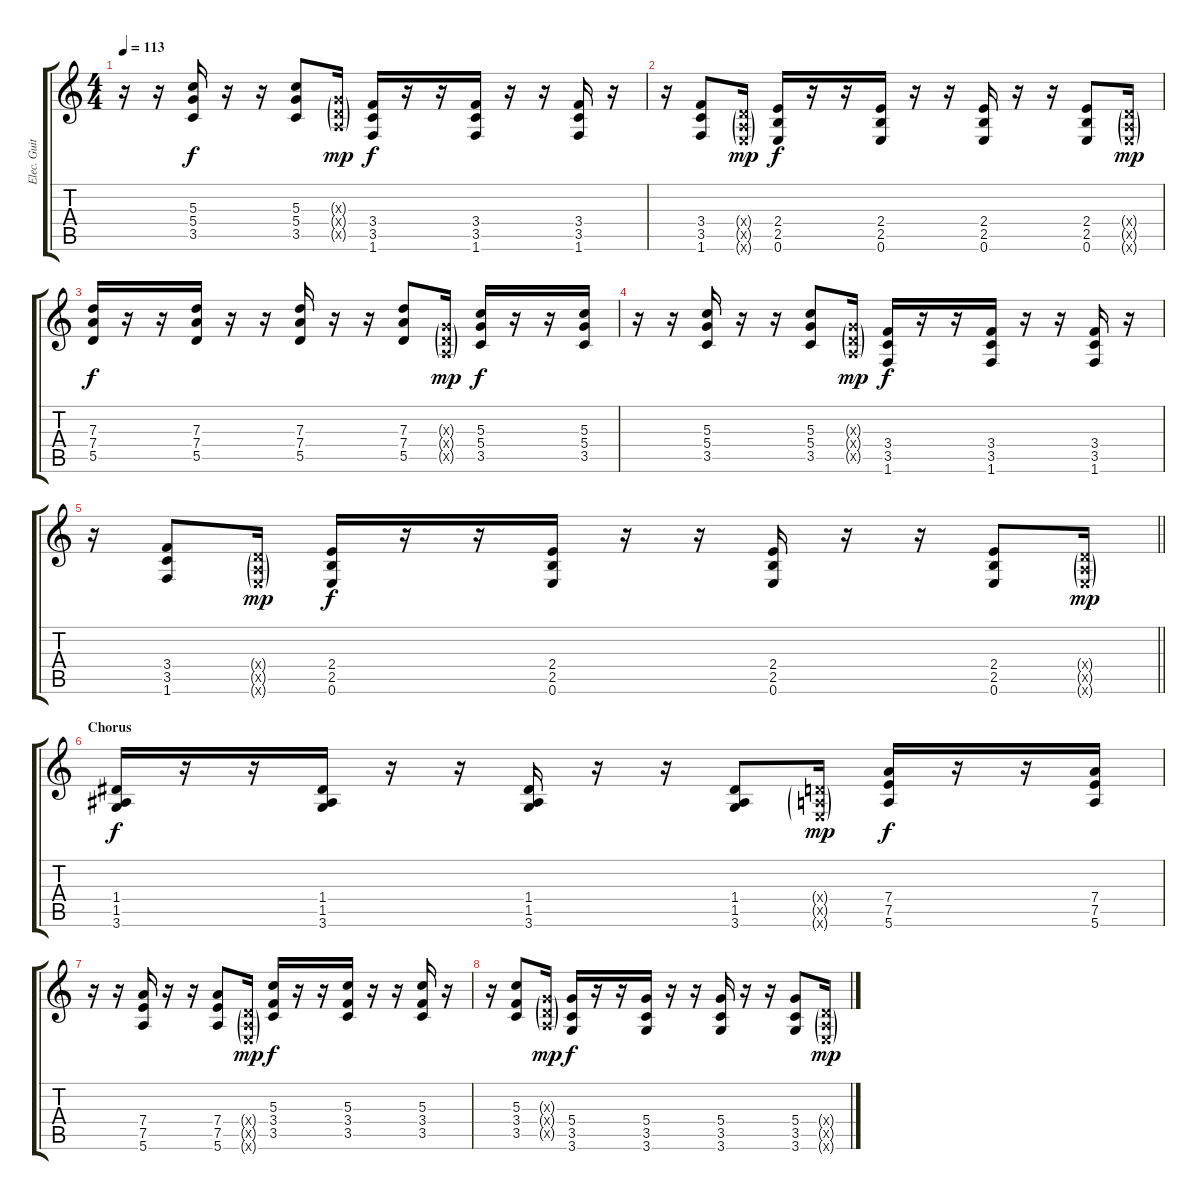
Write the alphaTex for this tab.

\track ("Elec. Guitar 1" "Elec. Guit") {instrument distortionguitar}
\staff {score tabs}
\tuning (E4 B3 G3 D3 A2 E2) {hide}
\ts (4 4)
\tempo 113
\clef g2
\ks c
r.16{dy f} r.16 (5.3 5.4 3.5).16 r.16 r.16 (5.3 5.4 3.5).8 (0.3{g x} 0.4{g x} 0.5{g x}).16{dy mp} (3.4 3.5 1.6).16{dy f} r.16 r.16 (3.4 3.5 1.6).16 r.16 r.16 (3.4 3.5 1.6).16 r.16 |
r.16 (3.4 3.5 1.6).8 (0.4{g x} 0.5{g x} 0.6{g x}).16{dy mp} (2.4 2.5 0.6).16{dy f} r.16 r.16 (2.4 2.5 0.6).16 r.16 r.16 (2.4 2.5 0.6).16 r.16 r.16 (2.4 2.5 0.6).8 (0.4{g x} 0.5{g x} 0.6{g x}).16{dy mp} |
(7.3 7.4 5.5).16{dy f} r.16 r.16 (7.3 7.4 5.5).16 r.16 r.16 (7.3 7.4 5.5).16 r.16 r.16 (7.3 7.4 5.5).8 (0.3{g x} 0.4{g x} 0.5{g x}).16{dy mp} (5.3 5.4 3.5).16{dy f} r.16 r.16 (5.3 5.4 3.5).16 |
r.16 r.16 (5.3 5.4 3.5).16 r.16 r.16 (5.3 5.4 3.5).8 (0.3{g x} 0.4{g x} 0.5{g x}).16{dy mp} (3.4 3.5 1.6).16{dy f} r.16 r.16 (3.4 3.5 1.6).16 r.16 r.16 (3.4 3.5 1.6).16 r.16 |
\barLineRight lightlight
r.16 (3.4 3.5 1.6).8 (0.4{g x} 0.5{g x} 0.6{g x}).16{dy mp} (2.4 2.5 0.6).16{dy f} r.16 r.16 (2.4 2.5 0.6).16 r.16 r.16 (2.4 2.5 0.6).16 r.16 r.16 (2.4 2.5 0.6).8 (0.4{g x} 0.5{g x} 0.6{g x}).16{dy mp} |
\section ("" "Chorus")
(1.4 1.5 3.6).16{dy f} r.16 r.16 (1.4 1.5 3.6).16 r.16 r.16 (1.4 1.5 3.6).16 r.16 r.16 (1.4 1.5 3.6).8 (0.4{g x} 0.5{g x} 0.6{g x}).16{dy mp} (7.4 7.5 5.6).16{dy f} r.16 r.16 (7.4 7.5 5.6).16 |
r.16 r.16 (7.4 7.5 5.6).16 r.16 r.16 (7.4 7.5 5.6).8 (0.4{g x} 0.5{g x} 0.6{g x}).16{dy mp} (5.3 3.4 3.5).16{dy f} r.16 r.16 (5.3 3.4 3.5).16 r.16 r.16 (5.3 3.4 3.5).16 r.16 |
r.16 (5.3 3.4 3.5).8 (0.3{g x} 0.4{g x} 0.5{g x}).16{dy mp} (5.4 3.5 3.6).16{dy f} r.16 r.16 (5.4 3.5 3.6).16 r.16 r.16 (5.4 3.5 3.6).16 r.16 r.16 (5.4 3.5 3.6).8 (0.4{g x} 0.5{g x} 0.6{g x}).16{dy mp}
